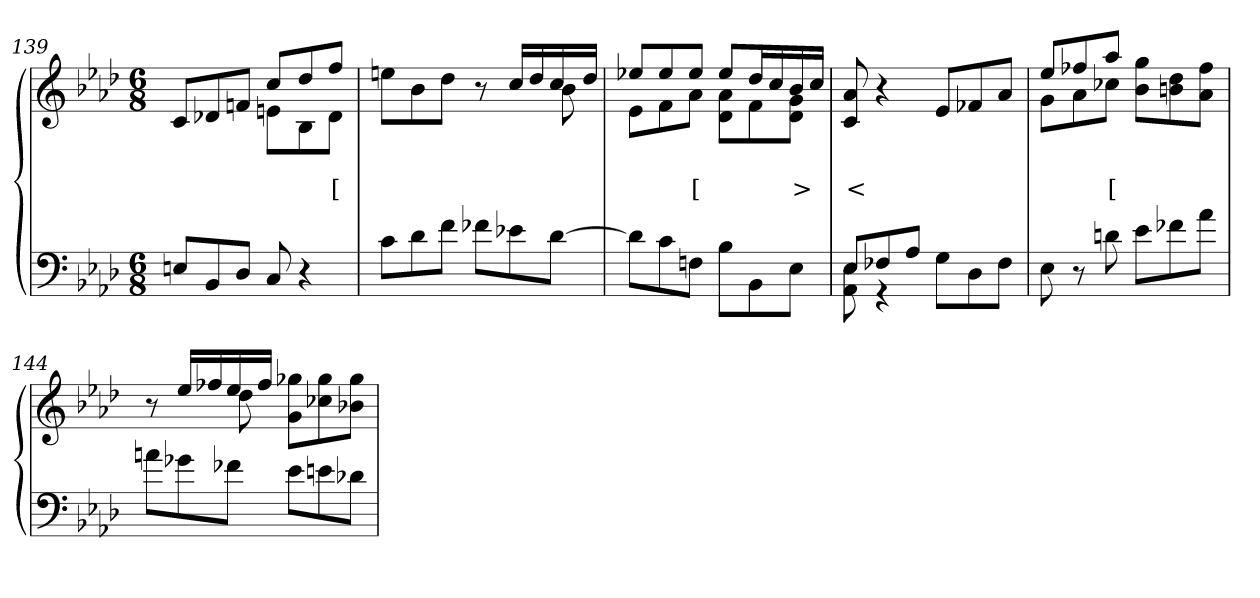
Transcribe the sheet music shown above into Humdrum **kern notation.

**kern	**kern	**text	**text
*part2	*part1	*part1	*part1
*staff2	*staff1	*staff1	*staff1
*clefF4	*clefG2	*	*
*k[b-e-a-d-]	*k[b-e-a-d-]	*	*
*M6/8	*M6/8	*	*
=139	=139	=139	=139
*	*^	*	*
8EnL	8cL	4.ryy	.	.
8BB-	8d-X	.	.	.
8D-J	8fnJ	.	.	.
8C	8ccL	8enL	.	.
4r	8dd-	8B-	.	.
.	8ffJ	8d-J	.	[
=140	=140	=140	=140	=140
8cL	8eenL	8ryy	.	.
*	*v	*v	*	*
8d-	8b-	.	.
8fJ	8dd-J	.	.
8f-XL	8r	.	.
8e-X	16ccLL	.	.
.	16dd-	.	.
*	*^	*	*
[8d-J	16cc	8b-	.	.
.	16dd-JJ	.	.	.
=141	=141	=141	=141	=141
8d-L]	8ee-XL	8e-L	.	.
8c	8ee-	8f	.	.
8FnJ	8ee-J	8a-J	.	[
8B-L	8ee-L	8a- 8d-L	.	.
8BB-	16dd-L	8f	.	.
.	16cc	.	.	.
8E-J	16b-	8g 8d-J	.	>
.	16ccJJ	.	.	.
*	*v	*v	*	*
=142	=142	=142	=142
*^	*	*	*
8E-L	8E- 8AA-	8a- 8c	.	<
8F-X	4r	4r	.	.
8A-J	.	.	.	.
4.ryy	8GL	8e-L	.	.
.	8D-	8f-X	.	.
.	8F-J	8a-J	.	.
*v	*v	*	*	*
=143	=143	=143	=143
*	*^	*	*
8E-	8ee-L	8gL	.	.
8r	8ff-X	8a-	.	.
8dn	8aa-J	8cc-XJ	.	[
8e-L	8gg 8b-L	4.ryy	.	.
8f-X	8dd- 8bn	.	.	.
8a-J	8ff- 8a-J	.	.	.
=144	=144	=144	=144	=144
8anL	8r	4ryy	.	.
8g-X	16ee-LL	.	.	.
.	16ff-X	.	.	.
8f-XJ	16ee-	8dd-	.	.
.	16ff-JJ	.	.	.
8e-L	8gg-X 8gL	4.ryy	.	.
8en	8gg- 8cc-X	.	.	.
8d-XJ	8gg- 8b-XJ	.	.	.
*	*v	*v	*	*
=	=	=	=
*-	*-	*-	*-
